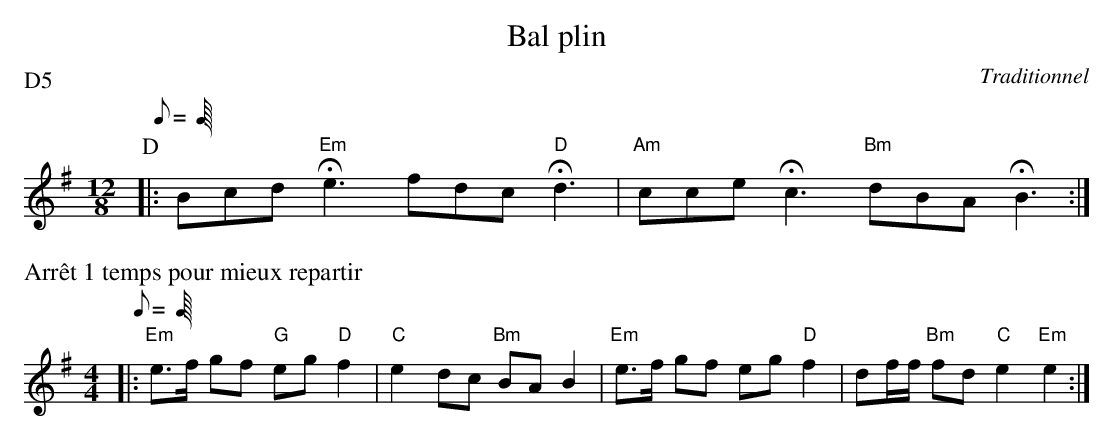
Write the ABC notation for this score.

X:1
T:Bal plin
C:Traditionnel
P:D5
K:Em
P:D
Q:C3=72
M:12/8
|: Bcd "Em"He3 fdc "D"Hd3 | "Am"cce Hc3 "Bm"dBA HB3 :|
%%text Arr\^et 1 temps pour mieux repartir
Q:C3=156
M:4/4
|:"Em"e>f gf "G"eg "D"f2 | "C"e2 dc "Bm"BA B2 |\
"Em"e>f gf eg "D"f2 | df/2f/2 "Bm"fd "C"e2 "Em"e2 :|
